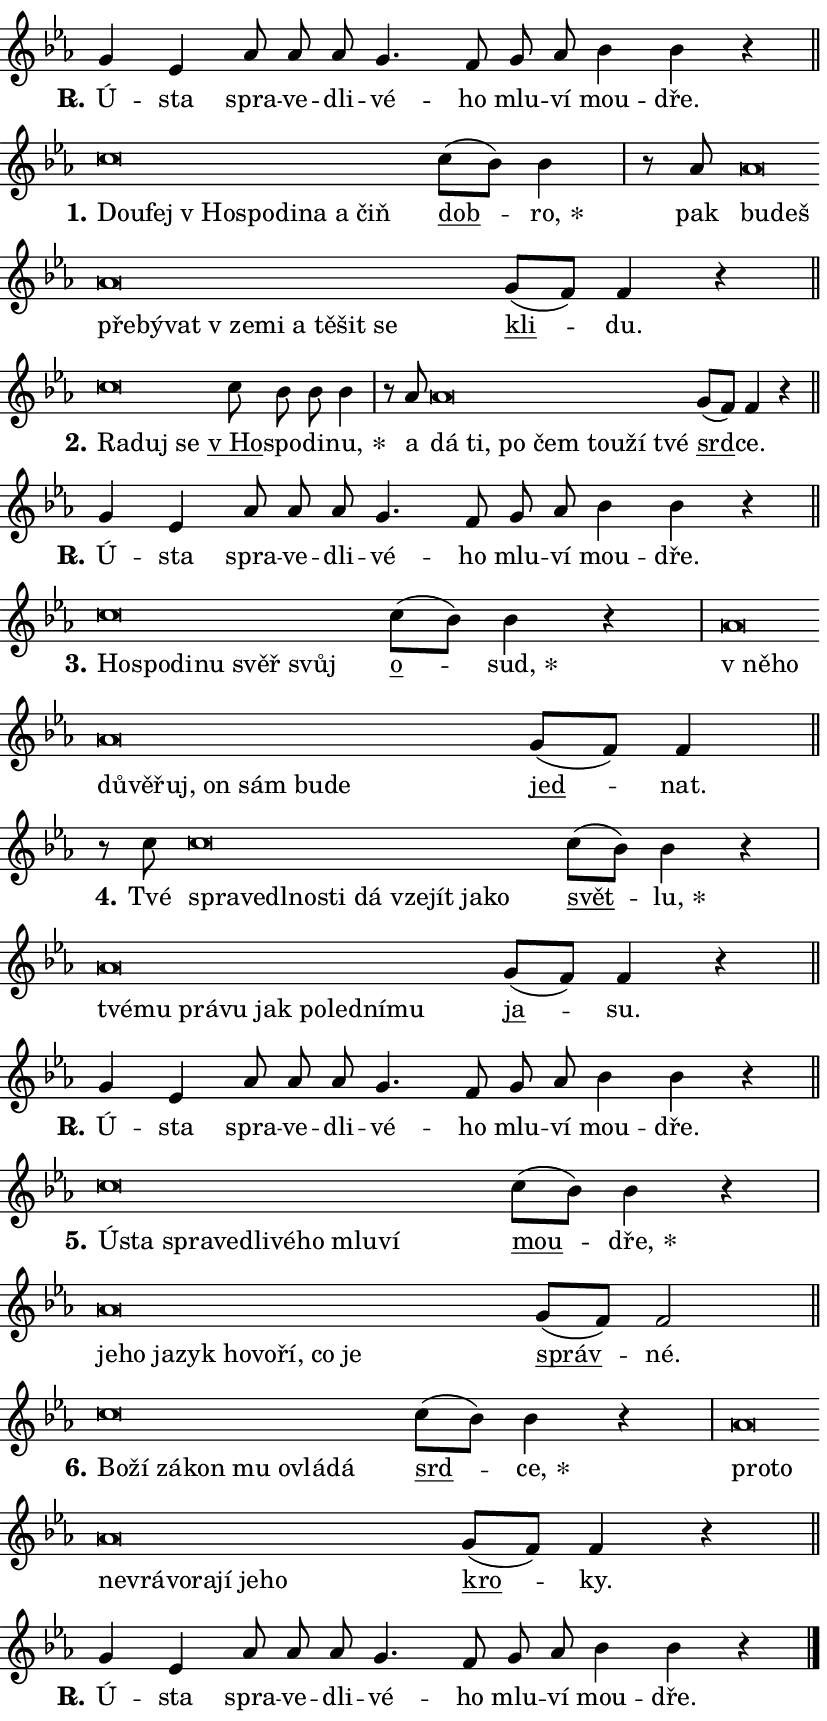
\version "2.24.0"
\header { tagline = "" }
\paper {
  indent = 0\cm
  top-margin = 0\cm
  right-margin = 0.13\cm % to fit lyric hyphens
  bottom-margin = 0\cm
  left-margin = 0\cm
  paper-width = 14\cm
  page-breaking = #ly:one-page-breaking
  system-system-spacing.basic-distance = #11
  score-system-spacing.basic-distance = #11
  ragged-last = ##f
}


%% Author: Thomas Morley
%% https://lists.gnu.org/archive/html/lilypond-user/2020-05/msg00002.html
#(define (line-position grob)
"Returns position of @var[grob} in current system:
   @code{'start}, if at first time-step
   @code{'end}, if at last time-step
   @code{'middle} otherwise
"
  (let* ((col (ly:item-get-column grob))
         (ln (ly:grob-object col 'left-neighbor))
         (rn (ly:grob-object col 'right-neighbor))
         (col-to-check-left (if (ly:grob? ln) ln col))
         (col-to-check-right (if (ly:grob? rn) rn col))
         (break-dir-left
           (and
             (ly:grob-property col-to-check-left 'non-musical #f)
             (ly:item-break-dir col-to-check-left)))
         (break-dir-right
           (and
             (ly:grob-property col-to-check-right 'non-musical #f)
             (ly:item-break-dir col-to-check-right))))
        (cond ((eqv? 1 break-dir-left) 'start)
              ((eqv? -1 break-dir-right) 'end)
              (else 'middle))))

#(define (tranparent-at-line-position vctor)
  (lambda (grob)
  "Relying on @code{line-position} select the relevant enry from @var{vctor}.
Used to determine transparency,"
    (case (line-position grob)
      ((end) (not (vector-ref vctor 0)))
      ((middle) (not (vector-ref vctor 1)))
      ((start) (not (vector-ref vctor 2))))))

noteHeadBreakVisibility =
#(define-music-function (break-visibility)(vector?)
"Makes @code{NoteHead}s transparent relying on @var{break-visibility}"
#{
  \override NoteHead.transparent =
    #(tranparent-at-line-position break-visibility)
#})

#(define delete-ledgers-for-transparent-note-heads
  (lambda (grob)
    "Reads whether a @code{NoteHead} is transparent.
If so this @code{NoteHead} is removed from @code{'note-heads} from
@var{grob}, which is supposed to be @code{LedgerLineSpanner}.
As a result ledgers are not printed for this @code{NoteHead}"
    (let* ((nhds-array (ly:grob-object grob 'note-heads))
           (nhds-list
             (if (ly:grob-array? nhds-array)
                 (ly:grob-array->list nhds-array)
                 '()))
           ;; Relies on the transparent-property being done before
           ;; Staff.LedgerLineSpanner.after-line-breaking is executed.
           ;; This is fragile ...
           (to-keep
             (remove
               (lambda (nhd)
                 (ly:grob-property nhd 'transparent #f))
               nhds-list)))
      ;; TODO find a better method to iterate over grob-arrays, similiar
      ;; to filter/remove etc for lists
      ;; For now rebuilt from scratch
      (set! (ly:grob-object grob 'note-heads)  '())
      (for-each
        (lambda (nhd)
          (ly:pointer-group-interface::add-grob grob 'note-heads nhd))
        to-keep))))

squashNotes = {
  \override NoteHead.X-extent = #'(-0.2 . 0.2)
  \override NoteHead.Y-extent = #'(-0.75 . 0)
  \override NoteHead.stencil =
    #(lambda (grob)
       (let ((pos (ly:grob-property grob 'staff-position)))
         (begin
           (if (< pos -7) (display "ERROR: Lower brevis then expected\n") (display ""))
           (if (<= pos -6) ly:text-interface::print ly:note-head::print))))
}
unSquashNotes = {
  \revert NoteHead.X-extent
  \revert NoteHead.Y-extent
  \revert NoteHead.stencil
}

hideNotes = \noteHeadBreakVisibility #begin-of-line-visible
unHideNotes = \noteHeadBreakVisibility #all-visible

% work-around for resetting accidentals
% https://lilypond.org/doc/v2.23/Documentation/notation/displaying-rhythms#unmetered-music
cadenzaMeasure = {
  \cadenzaOff
  \partial 1024 s1024
  \cadenzaOn
}

#(define-markup-command (accent layout props text) (markup?)
  "Underline accented syllable"
  (interpret-markup layout props
    #{\markup \override #'(offset . 4.3) \underline { #text }#}))

responsum = \markup \concat {
  "R" \hspace #-1.05 \path #0.1 #'((moveto 0 0.07) (lineto 0.9 0.8)) \hspace #0.05 "."
}

spaceSize = #0.6828661417322834 % exact space size for TeX Gyre Schola

\layout {
  \context {
    \Staff
    \remove "Time_signature_engraver"
    \override LedgerLineSpanner.after-line-breaking = #delete-ledgers-for-transparent-note-heads
  }
  \context {
    \Lyrics {
      \override LyricSpace.minimum-distance = \spaceSize
      \override LyricText.font-name = #"TeX Gyre Schola"
      \override LyricText.font-size = 1
      \override StanzaNumber.font-name = #"TeX Gyre Schola Bold"
      \override StanzaNumber.font-size = 1
    }
  }
  \context {
    \Score 
    \override NoteHead.text =
      #(lambda (grob) 
        (let ((pos (ly:grob-property grob 'staff-position)))
          #{\markup {
            \combine
              \halign #-0.55 \raise #(if (= pos -6) 0 0.5) \override #'(thickness . 2) \draw-line #'(3.2 . 0)
              \musicglyph "noteheads.sM1"
          }#}))
  }
}

% magnetic-lyrics.ily
%
%   written by
%     Jean Abou Samra <jean@abou-samra.fr>
%     Werner Lemberg <wl@gnu.org>
%
%   adapted by
%     Jiri Hon <jiri.hon@gmail.com>
%
% Version 2022-Apr-15

% https://www.mail-archive.com/lilypond-user@gnu.org/msg149350.html

#(define (Left_hyphen_pointer_engraver context)
   "Collect syllable-hyphen-syllable occurrences in lyrics and store
them in properties.  This engraver only looks to the left.  For
example, if the lyrics input is @code{foo -- bar}, it does the
following.

@itemize @bullet
@item
Set the @code{text} property of the @code{LyricHyphen} grob between
@q{foo} and @q{bar} to @code{foo}.

@item
Set the @code{left-hyphen} property of the @code{LyricText} grob with
text @q{foo} to the @code{LyricHyphen} grob between @q{foo} and
@q{bar}.
@end itemize

Use this auxiliary engraver in combination with the
@code{lyric-@/text::@/apply-@/magnetic-@/offset!} hook."
   (let ((hyphen #f)
         (text #f))
     (make-engraver
      (acknowledgers
       ((lyric-syllable-interface engraver grob source-engraver)
        (set! text grob)))
      (end-acknowledgers
       ((lyric-hyphen-interface engraver grob source-engraver)
        ;(when (not (grob::has-interface grob 'lyric-space-interface))
          (set! hyphen grob)));)
      ((stop-translation-timestep engraver)
       (when (and text hyphen)
         (ly:grob-set-object! text 'left-hyphen hyphen))
       (set! text #f)
       (set! hyphen #f)))))

#(define (lyric-text::apply-magnetic-offset! grob)
   "If the space between two syllables is less than the value in
property @code{LyricText@/.details@/.squash-threshold}, move the right
syllable to the left so that it gets concatenated with the left
syllable.

Use this function as a hook for
@code{LyricText@/.after-@/line-@/breaking} if the
@code{Left_@/hyphen_@/pointer_@/engraver} is active."
   (let ((hyphen (ly:grob-object grob 'left-hyphen #f)))
     (when hyphen
       (let ((left-text (ly:spanner-bound hyphen LEFT)))
         (when (grob::has-interface left-text 'lyric-syllable-interface)
           (let* ((common (ly:grob-common-refpoint grob left-text X))
                  (this-x-ext (ly:grob-extent grob common X))
                  (left-x-ext
                   (begin
                     ;; Trigger magnetism for left-text.
                     (ly:grob-property left-text 'after-line-breaking)
                     (ly:grob-extent left-text common X)))
                  ;; `delta` is the gap width between two syllables.
                  (delta (- (interval-start this-x-ext)
                            (interval-end left-x-ext)))
                  (details (ly:grob-property grob 'details))
                  (threshold (assoc-get 'squash-threshold details 0.2)))
             (when (< delta threshold)
               (let* (;; We have to manipulate the input text so that
                      ;; ligatures crossing syllable boundaries are not
                      ;; disabled.  For languages based on the Latin
                      ;; script this is essentially a beautification.
                      ;; However, for non-Western scripts it can be a
                      ;; necessity.
                      (lt (ly:grob-property left-text 'text))
                      (rt (ly:grob-property grob 'text))
                      (is-space (grob::has-interface hyphen 'lyric-space-interface))
                      (space (if is-space " " ""))
                      (extra-delta (if is-space spaceSize 0))
                      ;; Append new syllable.
                      (ltrt-space (if (and (string? lt) (string? rt))
                                (string-append lt space rt)
                                (make-concat-markup (list lt space rt))))
                      ;; Right-align `ltrt` to the right side.
                      (ltrt-space-markup (grob-interpret-markup
                               grob
                               (make-translate-markup
                                (cons (interval-length this-x-ext) 0)
                                (make-right-align-markup ltrt-space)))))
                 (begin
                   ;; Don't print `left-text`.
                   (ly:grob-set-property! left-text 'stencil #f)
                   ;; Set text and stencil (which holds all collected
                   ;; syllables so far) and shift it to the left.
                   (ly:grob-set-property! grob 'text ltrt-space)
                   (ly:grob-set-property! grob 'stencil ltrt-space-markup)
                   (ly:grob-translate-axis! grob (- (- delta extra-delta)) X))))))))))


#(define (lyric-hyphen::displace-bounds-first grob)
   ;; Make very sure this callback isn't triggered too early.
   (let ((left (ly:spanner-bound grob LEFT))
         (right (ly:spanner-bound grob RIGHT)))
     (ly:grob-property left 'after-line-breaking)
     (ly:grob-property right 'after-line-breaking)
     (ly:lyric-hyphen::print grob)))

squashThreshold = #0.4

\layout {
  \context {
    \Lyrics
    \consists #Left_hyphen_pointer_engraver
    \override LyricText.after-line-breaking =
      #lyric-text::apply-magnetic-offset!
    \override LyricHyphen.stencil = #lyric-hyphen::displace-bounds-first
    \override LyricText.details.squash-threshold = \squashThreshold
    \override LyricHyphen.minimum-distance = 0
    \override LyricHyphen.minimum-length = \squashThreshold
  }
}

squashText = \override LyricText.details.squash-threshold = 9999
unSquashText = \override LyricText.details.squash-threshold = \squashThreshold

leftText = \override LyricText.self-alignment-X = #LEFT
unLeftText = \revert LyricText.self-alignment-X

starOffset = #(lambda (grob) 
                (let ((x_offset (ly:self-alignment-interface::aligned-on-x-parent grob)))
                  (if (= x_offset 0) 0 (+ x_offset 1.2))))

star = #(define-music-function (syllable)(string?)
"Append star separator at the end of a syllable"
#{
  \once \override LyricText.X-offset = #starOffset
  \lyricmode { \markup {
    #syllable
    \override #'((font-name . "TeX Gyre Schola Bold")) \hspace #0.2 \lower #0.65 \larger "*"
  } }
#})

starAccent = #(define-music-function (syllable)(string?)
"Append star separator at the end of a syllable and make accent"
#{
  \once \override LyricText.X-offset = #starOffset
  \lyricmode { \markup {
    \accent #syllable
    \override #'((font-name . "TeX Gyre Schola Bold")) \hspace #0.2 \lower #0.65 \larger "*"
  } }
#})

breath = #(define-music-function (syllable)(string?)
"Append breathing indicator at the end of a syllable"
#{
  \lyricmode { \markup { #syllable "+" } }
#})

optionalBreath = #(define-music-function (syllable)(string?)
"Append optional breathing indicator at the end of a syllable"
#{
  \lyricmode { \markup { #syllable "(+)" } }
#})


\score {
    <<
        \new Voice = "melody" { \cadenzaOn \key es \major \relative { g'4 es as8 as as \bar "" g4. f8 \bar "" g as bes4 bes r \cadenzaMeasure \bar "||" \break } }
        \new Lyrics \lyricsto "melody" { \lyricmode { \set stanza = \responsum
Ú -- sta spra -- ve -- dli -- vé -- ho mlu -- ví mou -- dře. } }
    >>
    \layout {}
}

\score {
    <<
        \new Voice = "melody" { \cadenzaOn \key es \major \relative { \squashNotes c''\breve*1/16 \hideNotes \breve*1/16 \bar "" \breve*1/16 \bar "" \breve*1/16 \bar "" \breve*1/16 \bar "" \breve*1/16 \bar "" \breve*1/16 \breve*1/16 \bar "" \unHideNotes \unSquashNotes \bar "" c8[( bes)] bes4 \cadenzaMeasure \bar "|" r8 as8 \squashNotes as\breve*1/16 \hideNotes \breve*1/16 \bar "" \breve*1/16 \bar "" \breve*1/16 \bar "" \breve*1/16 \bar "" \breve*1/16 \bar "" \breve*1/16 \bar "" \breve*1/16 \bar "" \breve*1/16 \bar "" \breve*1/16 \breve*1/16 \bar "" \unHideNotes \unSquashNotes \bar "" g8[( f)] f4 r \cadenzaMeasure \bar "||" \break } }
        \new Lyrics \lyricsto "melody" { \lyricmode { \set stanza = "1."
\leftText Dou -- \squashText fej "v Ho" -- spo -- di -- na a čiň \unLeftText \unSquashText \markup \accent dob -- \star ro, pak \leftText bu -- \squashText deš pře -- bý -- vat "v ze" -- mi a tě -- šit se \unLeftText \unSquashText \markup \accent kli -- du. } }
    >>
    \layout {}
}

\score {
    <<
        \new Voice = "melody" { \cadenzaOn \key es \major \relative { \squashNotes c''\breve*1/16 \hideNotes \breve*1/16 \breve*1/16 \bar "" \unHideNotes \unSquashNotes \bar "" c8 bes bes bes4 \cadenzaMeasure \bar "|" r8 as8 \squashNotes as\breve*1/16 \hideNotes \breve*1/16 \bar "" \breve*1/16 \bar "" \breve*1/16 \bar "" \breve*1/16 \bar "" \breve*1/16 \breve*1/16 \bar "" \unHideNotes \unSquashNotes \bar "" g8[( f)] f4 r \cadenzaMeasure \bar "||" \break } }
        \new Lyrics \lyricsto "melody" { \lyricmode { \set stanza = "2."
\leftText Ra -- \squashText duj se \unLeftText \unSquashText \markup \accent "v Ho" -- spo -- di -- \star nu, a \leftText dá \squashText ti, po čem tou -- ží tvé \unLeftText \unSquashText \markup \accent srd -- ce. } }
    >>
    \layout {}
}

\score {
    <<
        \new Voice = "melody" { \cadenzaOn \key es \major \relative { g'4 es as8 as as \bar "" g4. f8 \bar "" g as bes4 bes r \cadenzaMeasure \bar "||" \break } }
        \new Lyrics \lyricsto "melody" { \lyricmode { \set stanza = \responsum
Ú -- sta spra -- ve -- dli -- vé -- ho mlu -- ví mou -- dře. } }
    >>
    \layout {}
}

\score {
    <<
        \new Voice = "melody" { \cadenzaOn \key es \major \relative { \squashNotes c''\breve*1/16 \hideNotes \breve*1/16 \bar "" \breve*1/16 \bar "" \breve*1/16 \bar "" \breve*1/16 \breve*1/16 \bar "" \unHideNotes \unSquashNotes \bar "" c8[( bes)] bes4 r \cadenzaMeasure \bar "|" \squashNotes as\breve*1/16 \hideNotes \breve*1/16 \bar "" \breve*1/16 \bar "" \breve*1/16 \bar "" \breve*1/16 \bar "" \breve*1/16 \bar "" \breve*1/16 \bar "" \breve*1/16 \breve*1/16 \bar "" \unHideNotes \unSquashNotes \bar "" g8[( f)] f4 \cadenzaMeasure \bar "||" \break } }
        \new Lyrics \lyricsto "melody" { \lyricmode { \set stanza = "3."
\leftText Ho -- \squashText spo -- di -- nu svěř svůj \unLeftText \unSquashText \markup \accent o -- \star sud, \leftText "v ně" -- \squashText ho dů -- vě -- řuj, on sám bu -- de \unLeftText \unSquashText \markup \accent jed -- nat. } }
    >>
    \layout {}
}

\score {
    <<
        \new Voice = "melody" { \cadenzaOn \key es \major \relative { r8 c''8 \squashNotes c\breve*1/16 \hideNotes \breve*1/16 \bar "" \breve*1/16 \bar "" \breve*1/16 \bar "" \breve*1/16 \bar "" \breve*1/16 \bar "" \breve*1/16 \bar "" \breve*1/16 \bar "" \breve*1/16 \breve*1/16 \bar "" \unHideNotes \unSquashNotes \bar "" c8[( bes)] bes4 r \cadenzaMeasure \bar "|" \squashNotes as\breve*1/16 \hideNotes \breve*1/16 \bar "" \breve*1/16 \bar "" \breve*1/16 \bar "" \breve*1/16 \bar "" \breve*1/16 \bar "" \breve*1/16 \bar "" \breve*1/16 \breve*1/16 \bar "" \unHideNotes \unSquashNotes \bar "" g8[( f)] f4 r \cadenzaMeasure \bar "||" \break } }
        \new Lyrics \lyricsto "melody" { \lyricmode { \set stanza = "4."
Tvé \leftText spra -- \squashText ve -- dl -- no -- sti dá vze -- jít ja -- ko \unLeftText \unSquashText \markup \accent svět -- \star lu, \leftText tvé -- \squashText mu prá -- vu jak po -- led -- ní -- mu \unLeftText \unSquashText \markup \accent ja -- su. } }
    >>
    \layout {}
}

\score {
    <<
        \new Voice = "melody" { \cadenzaOn \key es \major \relative { g'4 es as8 as as \bar "" g4. f8 \bar "" g as bes4 bes r \cadenzaMeasure \bar "||" \break } }
        \new Lyrics \lyricsto "melody" { \lyricmode { \set stanza = \responsum
Ú -- sta spra -- ve -- dli -- vé -- ho mlu -- ví mou -- dře. } }
    >>
    \layout {}
}

\score {
    <<
        \new Voice = "melody" { \cadenzaOn \key es \major \relative { \squashNotes c''\breve*1/16 \hideNotes \breve*1/16 \bar "" \breve*1/16 \bar "" \breve*1/16 \bar "" \breve*1/16 \bar "" \breve*1/16 \bar "" \breve*1/16 \bar "" \breve*1/16 \breve*1/16 \bar "" \unHideNotes \unSquashNotes \bar "" c8[( bes)] bes4 r \cadenzaMeasure \bar "|" \squashNotes as\breve*1/16 \hideNotes \breve*1/16 \bar "" \breve*1/16 \bar "" \breve*1/16 \bar "" \breve*1/16 \bar "" \breve*1/16 \bar "" \breve*1/16 \bar "" \breve*1/16 \breve*1/16 \bar "" \unHideNotes \unSquashNotes \bar "" g8[( f)] f2 \cadenzaMeasure \bar "||" \break } }
        \new Lyrics \lyricsto "melody" { \lyricmode { \set stanza = "5."
\leftText Ú -- \squashText sta spra -- ve -- dli -- vé -- ho mlu -- ví \unLeftText \unSquashText \markup \accent mou -- \star dře, \leftText je -- \squashText ho ja -- zyk ho -- vo -- ří, co je \unLeftText \unSquashText \markup \accent správ -- né. } }
    >>
    \layout {}
}

\score {
    <<
        \new Voice = "melody" { \cadenzaOn \key es \major \relative { \squashNotes c''\breve*1/16 \hideNotes \breve*1/16 \bar "" \breve*1/16 \bar "" \breve*1/16 \bar "" \breve*1/16 \bar "" \breve*1/16 \breve*1/16 \bar "" \unHideNotes \unSquashNotes \bar "" c8[( bes)] bes4 r \cadenzaMeasure \bar "|" \squashNotes as\breve*1/16 \hideNotes \breve*1/16 \bar "" \breve*1/16 \bar "" \breve*1/16 \bar "" \breve*1/16 \bar "" \breve*1/16 \bar "" \breve*1/16 \bar "" \breve*1/16 \breve*1/16 \bar "" \unHideNotes \unSquashNotes \bar "" g8[( f)] f4 r \cadenzaMeasure \bar "||" \break } }
        \new Lyrics \lyricsto "melody" { \lyricmode { \set stanza = "6."
\leftText Bo -- \squashText ží zá -- kon mu ovlá -- dá \unLeftText \unSquashText \markup \accent srd -- \star ce, \leftText pro -- \squashText to ne -- vrá -- vo -- ra -- jí je -- ho \unLeftText \unSquashText \markup \accent kro -- ky. } }
    >>
    \layout {}
}

\score {
    <<
        \new Voice = "melody" { \cadenzaOn \key es \major \relative { g'4 es as8 as as \bar "" g4. f8 \bar "" g as bes4 bes r \cadenzaMeasure \bar "||" \break } \bar "|." }
        \new Lyrics \lyricsto "melody" { \lyricmode { \set stanza = \responsum
Ú -- sta spra -- ve -- dli -- vé -- ho mlu -- ví mou -- dře. } }
    >>
    \layout {}
}
